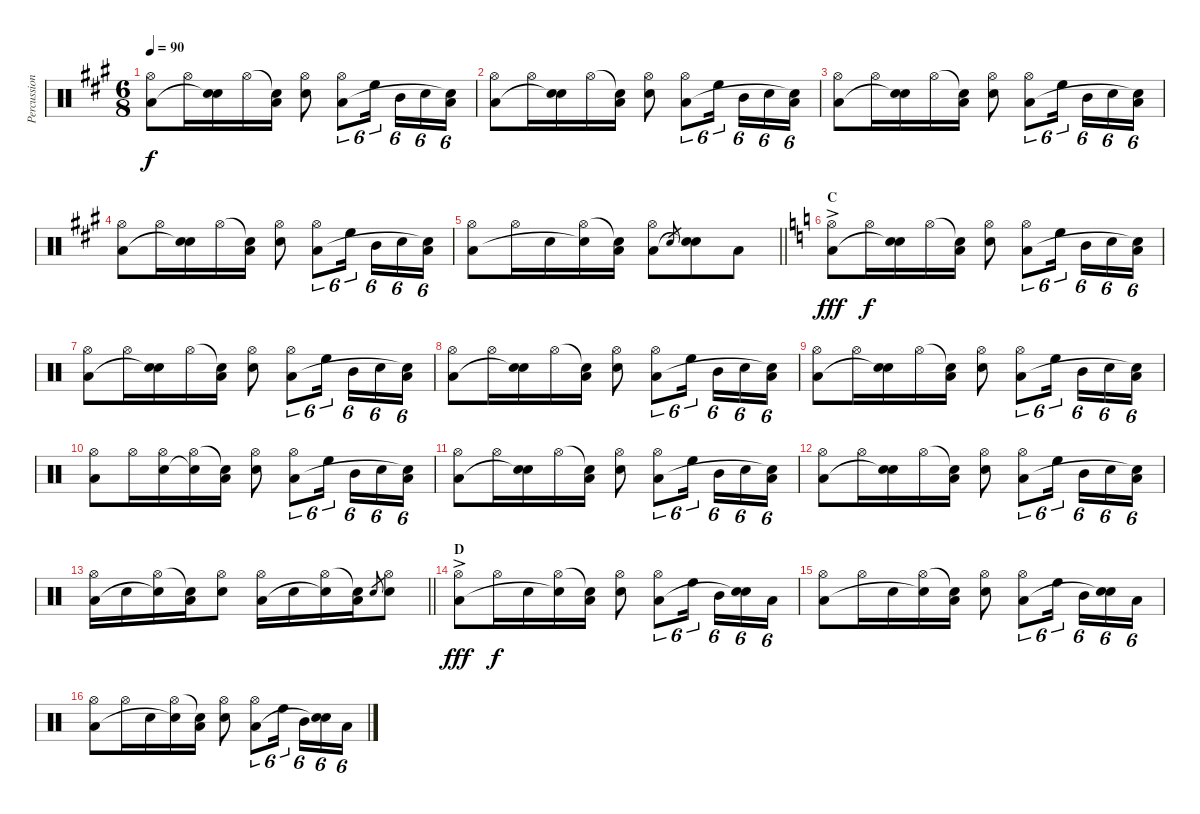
\track ("Percussion 1" "Percussion") {instrument percussion}
\staff {score}
\articulation defaults
\ts (6 8)
\tempo 90
\clef neutral
\ks a
("Hi-Hat (open)" "Low Floor Tom (hit)").8{dy f} "Hi-Hat (open)".16 ("Electric Snare (hit)" "Snare (hit)"{t}).16 "Hi-Hat (open)".16 ("Snare (hit)"{t} "Low Floor Tom (hit)").16 ("Hi-Hat (open)" "Electric Snare (hit)").8 ("Hi-Hat (open)" "Low Floor Tom (hit)").8{tu (6 4)} "High Floor Tom (hit)".16{tu (6 4) beam splitsecondary} "Mid Tom (hit)".16{tu (6 4)} "Snare (hit) 2".16{tu (6 4)} ("Low Tom (hit)" "Snare (hit)"{t}).16{tu (6 4)} |
("Hi-Hat (open)" "Low Floor Tom (hit)").8 "Hi-Hat (open)".16 ("Electric Snare (hit)" "Snare (hit)"{t}).16 "Hi-Hat (open)".16 ("Snare (hit)"{t} "Low Floor Tom (hit)").16 ("Hi-Hat (open)" "Electric Snare (hit)").8 ("Hi-Hat (open)" "Low Floor Tom (hit)").8{tu (6 4)} "High Floor Tom (hit)".16{tu (6 4) beam splitsecondary} "Mid Tom (hit)".16{tu (6 4)} "Snare (hit) 2".16{tu (6 4)} ("Low Tom (hit)" "Snare (hit)"{t}).16{tu (6 4)} |
("Hi-Hat (open)" "Low Floor Tom (hit)").8 "Hi-Hat (open)".16 ("Electric Snare (hit)" "Snare (hit)"{t}).16 "Hi-Hat (open)".16 ("Snare (hit)"{t} "Low Floor Tom (hit)").16 ("Hi-Hat (open)" "Electric Snare (hit)").8 ("Hi-Hat (open)" "Low Floor Tom (hit)").8{tu (6 4)} "High Floor Tom (hit)".16{tu (6 4) beam splitsecondary} "Mid Tom (hit)".16{tu (6 4)} "Snare (hit) 2".16{tu (6 4)} ("Low Tom (hit)" "Snare (hit)"{t}).16{tu (6 4)} |
("Hi-Hat (open)" "Low Floor Tom (hit)").8 "Hi-Hat (open)".16 ("Electric Snare (hit)" "Snare (hit)"{t}).16 "Hi-Hat (open)".16 ("Snare (hit)"{t} "Low Floor Tom (hit)").16 ("Hi-Hat (open)" "Electric Snare (hit)").8 ("Hi-Hat (open)" "Low Floor Tom (hit)").8{tu (6 4)} "High Floor Tom (hit)".16{tu (6 4) beam splitsecondary} "Mid Tom (hit)".16{tu (6 4)} "Snare (hit) 2".16{tu (6 4)} ("Low Tom (hit)" "Snare (hit)"{t}).16{tu (6 4)} |
\barLineRight lightlight
("Hi-Hat (open)" "Low Floor Tom (hit)").8 "Hi-Hat (open)".16 "Electric Snare (hit)".16 ("Hi-Hat (open)" "Snare (hit)"{t}).16 ("Snare (hit)"{t} "Low Floor Tom (hit)").16 ("Hi-Hat (open)" "Low Floor Tom (hit)").8 "Electric Snare (hit)".8{gr} ("Electric Snare (hit)" "Snare (hit)"{t}).8 "Low Floor Tom (hit)".8 |
\section ("" "C")
\ks c
("Hi-Hat (open)"{ac} "Low Floor Tom (hit)").8{dy fff} "Hi-Hat (open)".16{dy f} ("Electric Snare (hit)" "Snare (hit)"{t}).16 "Hi-Hat (open)".16 ("Snare (hit)"{t} "Low Floor Tom (hit)").16 ("Hi-Hat (open)" "Electric Snare (hit)").8 ("Hi-Hat (open)" "Low Floor Tom (hit)").8{tu (6 4)} "High Floor Tom (hit)".16{tu (6 4) beam splitsecondary} "Mid Tom (hit)".16{tu (6 4)} "Snare (hit) 2".16{tu (6 4)} ("Low Tom (hit)" "Snare (hit)"{t}).16{tu (6 4)} |
("Hi-Hat (open)" "Low Floor Tom (hit)").8 "Hi-Hat (open)".16 ("Electric Snare (hit)" "Snare (hit)"{t}).16 "Hi-Hat (open)".16 ("Snare (hit)"{t} "Low Floor Tom (hit)").16 ("Hi-Hat (open)" "Electric Snare (hit)").8 ("Hi-Hat (open)" "Low Floor Tom (hit)").8{tu (6 4)} "High Floor Tom (hit)".16{tu (6 4) beam splitsecondary} "Mid Tom (hit)".16{tu (6 4)} "Snare (hit) 2".16{tu (6 4)} ("Low Tom (hit)" "Snare (hit)"{t}).16{tu (6 4)} |
("Hi-Hat (open)" "Low Floor Tom (hit)").8 "Hi-Hat (open)".16 ("Electric Snare (hit)" "Snare (hit)"{t}).16 "Hi-Hat (open)".16 ("Snare (hit)"{t} "Low Floor Tom (hit)").16 ("Hi-Hat (open)" "Electric Snare (hit)").8 ("Hi-Hat (open)" "Low Floor Tom (hit)").8{tu (6 4)} "High Floor Tom (hit)".16{tu (6 4) beam splitsecondary} "Mid Tom (hit)".16{tu (6 4)} "Snare (hit) 2".16{tu (6 4)} ("Low Tom (hit)" "Snare (hit)"{t}).16{tu (6 4)} |
("Hi-Hat (open)" "Low Floor Tom (hit)").8 "Hi-Hat (open)".16 ("Electric Snare (hit)" "Snare (hit)"{t}).16 "Hi-Hat (open)".16 ("Snare (hit)"{t} "Low Floor Tom (hit)").16 ("Hi-Hat (open)" "Electric Snare (hit)").8 ("Hi-Hat (open)" "Low Floor Tom (hit)").8{tu (6 4)} "High Floor Tom (hit)".16{tu (6 4) beam splitsecondary} "Mid Tom (hit)".16{tu (6 4)} "Snare (hit) 2".16{tu (6 4)} ("Low Tom (hit)" "Snare (hit)"{t}).16{tu (6 4)} |
("Hi-Hat (open)" "Low Floor Tom (hit)").8 "Hi-Hat (open)".16 ("Hi-Hat (open)" "Electric Snare (hit)").16 ("Hi-Hat (open)" "Snare (hit)"{t}).16 ("Snare (hit)"{t} "Low Floor Tom (hit)").16 ("Hi-Hat (open)" "Electric Snare (hit)").8 ("Hi-Hat (open)" "Low Floor Tom (hit)").8{tu (6 4)} "High Floor Tom (hit)".16{tu (6 4) beam splitsecondary} "Mid Tom (hit)".16{tu (6 4)} "Snare (hit) 2".16{tu (6 4)} ("Low Tom (hit)" "Snare (hit)"{t}).16{tu (6 4)} |
("Hi-Hat (open)" "Low Floor Tom (hit)").8 "Hi-Hat (open)".16 ("Electric Snare (hit)" "Snare (hit)"{t}).16 "Hi-Hat (open)".16 ("Snare (hit)"{t} "Low Floor Tom (hit)").16 ("Hi-Hat (open)" "Electric Snare (hit)").8 ("Hi-Hat (open)" "Low Floor Tom (hit)").8{tu (6 4)} "High Floor Tom (hit)".16{tu (6 4) beam splitsecondary} "Mid Tom (hit)".16{tu (6 4)} "Snare (hit) 2".16{tu (6 4)} ("Low Tom (hit)" "Snare (hit)"{t}).16{tu (6 4)} |
("Hi-Hat (open)" "Low Floor Tom (hit)").8 "Hi-Hat (open)".16 ("Electric Snare (hit)" "Snare (hit)"{t}).16 "Hi-Hat (open)".16 ("Snare (hit)"{t} "Low Floor Tom (hit)").16 ("Hi-Hat (open)" "Electric Snare (hit)").8 ("Hi-Hat (open)" "Low Floor Tom (hit)").8{tu (6 4)} "High Floor Tom (hit)".16{tu (6 4) beam splitsecondary} "Mid Tom (hit)".16{tu (6 4)} "Snare (hit) 2".16{tu (6 4)} ("Low Tom (hit)" "Snare (hit)"{t}).16{tu (6 4)} |
\barLineRight lightlight
("Hi-Hat (open)" "Low Floor Tom (hit)").16 "Electric Snare (hit)".16 ("Hi-Hat (open)" "Snare (hit)"{t}).16 ("Snare (hit)"{t} "Low Floor Tom (hit)").16 ("Hi-Hat (open)" "Electric Snare (hit)").8 ("Hi-Hat (open)" "Low Floor Tom (hit)").16 "Electric Snare (hit)".16 ("Hi-Hat (open)" "Snare (hit)"{t}).16 ("Snare (hit)"{t} "Low Floor Tom (hit)").16 "Electric Snare (hit)".8{gr} ("Hi-Hat (open)" "Electric Snare (hit)").8 |
\section ("" "D")
("Hi-Hat (open)"{ac} "Low Floor Tom (hit)").8{dy fff} "Hi-Hat (open)".16{dy f} "Electric Snare (hit)".16 ("Hi-Hat (open)" "Snare (hit)"{t}).16 ("Snare (hit)"{t} "Low Floor Tom (hit)").16 ("Hi-Hat (open)" "Electric Snare (hit)").8 ("Hi-Hat (open)" "Low Floor Tom (hit)").8{tu (6 4)} "High Floor Tom (hit)".16{tu (6 4) beam splitsecondary} "Mid Tom (hit)".16{tu (6 4)} ("Snare (hit) 2" "Snare (hit)"{t}).16{tu (6 4)} "Low Tom (hit)".16{tu (6 4)} |
("Hi-Hat (open)" "Low Floor Tom (hit)").8 "Hi-Hat (open)".16 "Electric Snare (hit)".16 ("Hi-Hat (open)" "Snare (hit)"{t}).16 ("Snare (hit)"{t} "Low Floor Tom (hit)").16 ("Hi-Hat (open)" "Electric Snare (hit)").8 ("Hi-Hat (open)" "Low Floor Tom (hit)").8{tu (6 4)} "High Floor Tom (hit)".16{tu (6 4) beam splitsecondary} "Mid Tom (hit)".16{tu (6 4)} ("Snare (hit) 2" "Snare (hit)"{t}).16{tu (6 4)} "Low Tom (hit)".16{tu (6 4)} |
("Hi-Hat (open)" "Low Floor Tom (hit)").8 "Hi-Hat (open)".16 "Electric Snare (hit)".16 ("Hi-Hat (open)" "Snare (hit)"{t}).16 ("Snare (hit)"{t} "Low Floor Tom (hit)").16 ("Hi-Hat (open)" "Electric Snare (hit)").8 ("Hi-Hat (open)" "Low Floor Tom (hit)").8{tu (6 4)} "High Floor Tom (hit)".16{tu (6 4) beam splitsecondary} "Mid Tom (hit)".16{tu (6 4)} ("Snare (hit) 2" "Snare (hit)"{t}).16{tu (6 4)} "Low Tom (hit)".16{tu (6 4)}
